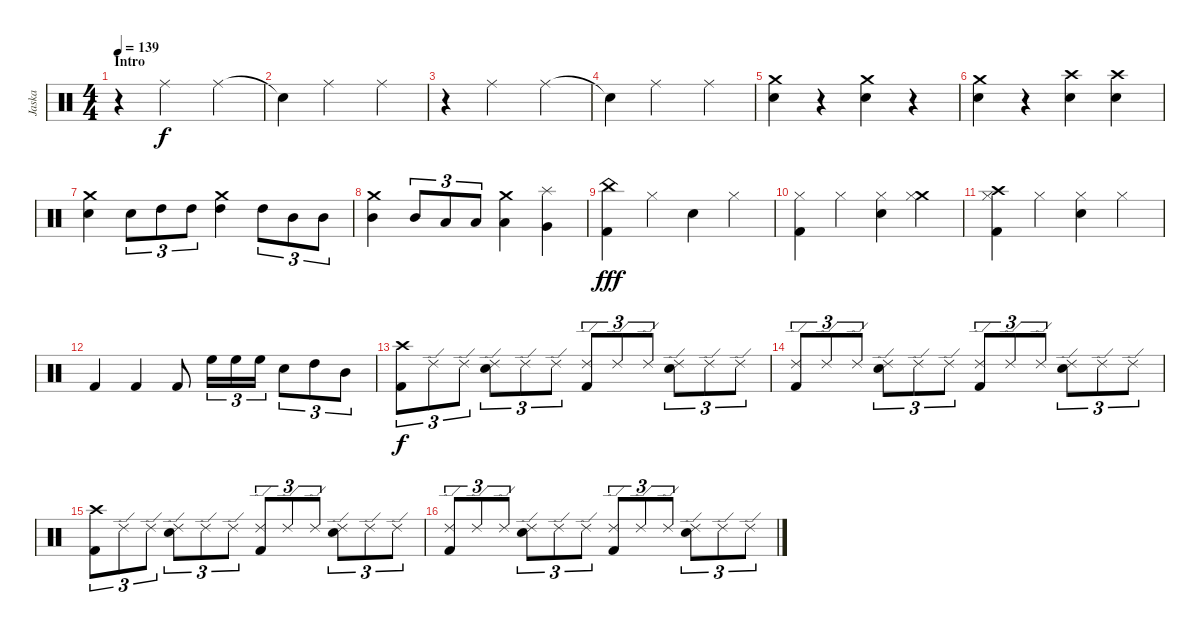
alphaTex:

\track ("Jaska" "Jaska") {instrument percussion}
\staff {score}
\articulation defaults
\ts (4 4)
\section ("" "Intro")
\tempo 139
\clef neutral
\ks c
r.4{dy f} "Ride (middle)".2 "Ride (middle)".4 |
"Snare (hit)"{t}.4 "Ride (middle)".2 "Ride (middle)".4 |
r.4 "Ride (middle)".2 "Ride (middle)".4 |
"Snare (hit)"{t}.4 "Ride (middle)".2 "Ride (middle)".4 |
("Snare (hit) 2" "Crash medium (hit)").4 r.4 ("Snare (hit) 2" "Crash medium (hit)").4 r.4 |
("Snare (hit) 2" "Crash medium (hit)").4 r.4 ("Snare (hit) 2" "Crash high (hit)").4 ("Snare (hit) 2" "Crash high (hit)").4 |
("Snare (hit) 2" "Crash medium (hit)").4 "Snare (hit) 2".8{tu (3 2)} "High Tom (hit)".8{tu (3 2)} "High Tom (hit)".8{tu (3 2)} ("High Tom (hit)" "Crash medium (hit)").4 "High Tom (hit)".8{tu (3 2)} "Mid Tom (hit)".8{tu (3 2)} "Mid Tom (hit)".8{tu (3 2)} |
("Mid Tom (hit)" "Crash medium (hit)").4 "Mid Tom (hit)".8{tu (3 2)} "Low Tom (hit)".8{tu (3 2)} "Low Tom (hit)".8{tu (3 2)} ("Low Tom (hit)" "Crash medium (hit)").4 ("Very Low Tom (hit)" "Splash (hit)").4 |
("China (hit)" "Kick (hit) 2").4{dy fff} "Hi-Hat (closed)".4 "Snare (hit) 2".4 "Hi-Hat (closed)".4 |
("Hi-Hat (closed)" "Kick (hit) 2").4 "Hi-Hat (closed)".4 ("Hi-Hat (closed)" "Snare (hit) 2").4 ("Crash medium (hit)" "Hi-Hat (closed)").4 |
("Crash high (hit)" "Hi-Hat (closed)" "Kick (hit) 2").4 "Hi-Hat (closed)".4 ("Hi-Hat (closed)" "Snare (hit) 2").4 "Hi-Hat (closed)".4 |
"Kick (hit) 2".4 "Kick (hit) 2".4 "Kick (hit) 2".8 "High Floor Tom (hit)".16{tu (3 2)} "High Floor Tom (hit)".16{tu (3 2)} "High Floor Tom (hit)".16{tu (3 2)} "Snare (hit) 2".8{tu (3 2)} "High Tom (hit)".8{tu (3 2)} "Mid Tom (hit)".8{tu (3 2)} |
("Crash high (hit)" "Kick (hit) 2").8{tu (3 2) dy f} "Ride (edge) 2".8{tu (3 2)} "Ride (edge) 2".8{tu (3 2)} ("Ride (edge) 2" "Snare (hit) 2").8{tu (3 2)} "Ride (edge) 2".8{tu (3 2)} "Ride (edge) 2".8{tu (3 2)} ("Ride (edge) 2" "Kick (hit) 2").8{tu (3 2)} "Ride (edge) 2".8{tu (3 2)} "Ride (edge) 2".8{tu (3 2)} ("Ride (edge) 2" "Snare (hit) 2").8{tu (3 2)} "Ride (edge) 2".8{tu (3 2)} "Ride (edge) 2".8{tu (3 2)} |
("Ride (edge) 2" "Kick (hit) 2").8{tu (3 2)} "Ride (edge) 2".8{tu (3 2)} "Ride (edge) 2".8{tu (3 2)} ("Ride (edge) 2" "Snare (hit) 2").8{tu (3 2)} "Ride (edge) 2".8{tu (3 2)} "Ride (edge) 2".8{tu (3 2)} ("Ride (edge) 2" "Kick (hit) 2").8{tu (3 2)} "Ride (edge) 2".8{tu (3 2)} "Ride (edge) 2".8{tu (3 2)} ("Ride (edge) 2" "Snare (hit) 2").8{tu (3 2)} "Ride (edge) 2".8{tu (3 2)} "Ride (edge) 2".8{tu (3 2)} |
("Crash high (hit)" "Kick (hit) 2").8{tu (3 2)} "Ride (edge) 2".8{tu (3 2)} "Ride (edge) 2".8{tu (3 2)} ("Ride (edge) 2" "Snare (hit) 2").8{tu (3 2)} "Ride (edge) 2".8{tu (3 2)} "Ride (edge) 2".8{tu (3 2)} ("Ride (edge) 2" "Kick (hit) 2").8{tu (3 2)} "Ride (edge) 2".8{tu (3 2)} "Ride (edge) 2".8{tu (3 2)} ("Ride (edge) 2" "Snare (hit) 2").8{tu (3 2)} "Ride (edge) 2".8{tu (3 2)} "Ride (edge) 2".8{tu (3 2)} |
("Ride (edge) 2" "Kick (hit) 2").8{tu (3 2)} "Ride (edge) 2".8{tu (3 2)} "Ride (edge) 2".8{tu (3 2)} ("Ride (edge) 2" "Snare (hit) 2").8{tu (3 2)} "Ride (edge) 2".8{tu (3 2)} "Ride (edge) 2".8{tu (3 2)} ("Ride (edge) 2" "Kick (hit) 2").8{tu (3 2)} "Ride (edge) 2".8{tu (3 2)} "Ride (edge) 2".8{tu (3 2)} ("Ride (edge) 2" "Snare (hit) 2").8{tu (3 2)} "Ride (edge) 2".8{tu (3 2)} "Ride (edge) 2".8{tu (3 2)}
